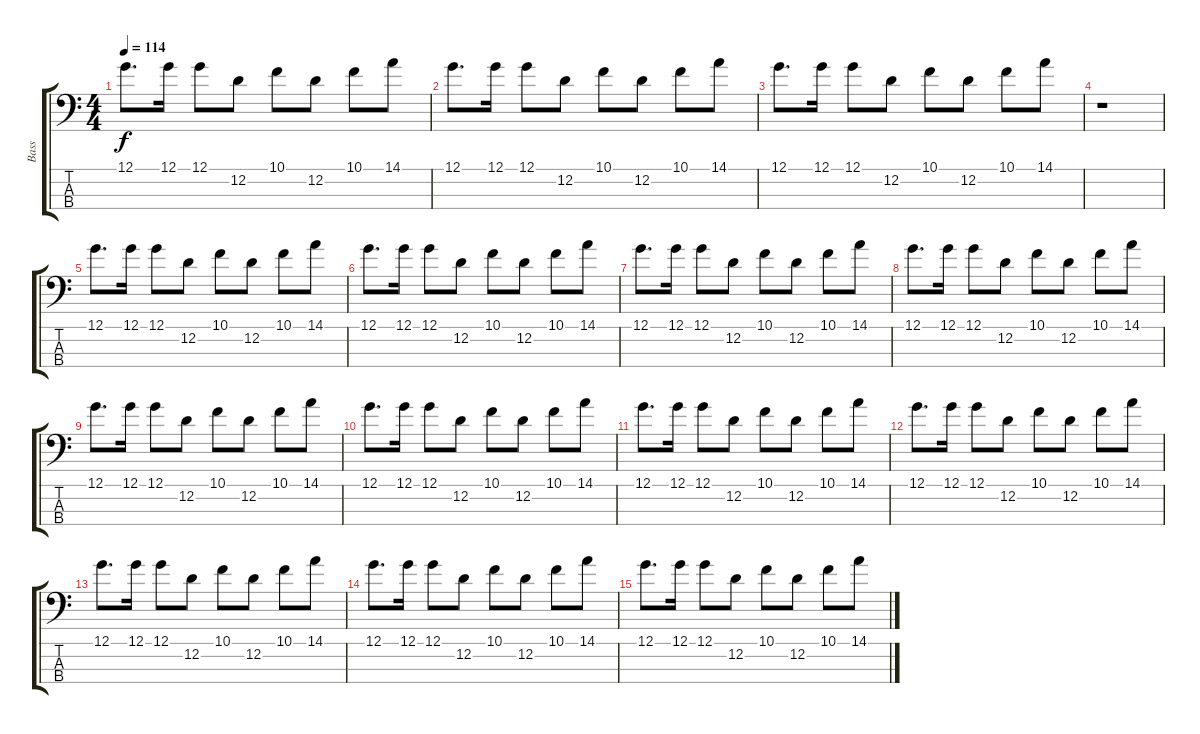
\track ("Bass" "Bass") {instrument electricbassfinger}
\staff {score tabs}
\tuning (G2 D2 A1 E1) {hide}
\ts (4 4)
\tempo 114
\clef f4
\ks c
12.1.8{d dy f} 12.1.16 12.1.8 12.2.8 10.1.8 12.2.8 10.1.8 14.1.8 |
12.1.8{d} 12.1.16 12.1.8 12.2.8 10.1.8 12.2.8 10.1.8 14.1.8 |
12.1.8{d} 12.1.16 12.1.8 12.2.8 10.1.8 12.2.8 10.1.8 14.1.8 |
r.1 |
12.1.8{d} 12.1.16 12.1.8 12.2.8 10.1.8 12.2.8 10.1.8 14.1.8 |
12.1.8{d} 12.1.16 12.1.8 12.2.8 10.1.8 12.2.8 10.1.8 14.1.8 |
12.1.8{d} 12.1.16 12.1.8 12.2.8 10.1.8 12.2.8 10.1.8 14.1.8 |
12.1.8{d} 12.1.16 12.1.8 12.2.8 10.1.8 12.2.8 10.1.8 14.1.8 |
12.1.8{d} 12.1.16 12.1.8 12.2.8 10.1.8 12.2.8 10.1.8 14.1.8 |
12.1.8{d} 12.1.16 12.1.8 12.2.8 10.1.8 12.2.8 10.1.8 14.1.8 |
12.1.8{d} 12.1.16 12.1.8 12.2.8 10.1.8 12.2.8 10.1.8 14.1.8 |
12.1.8{d} 12.1.16 12.1.8 12.2.8 10.1.8 12.2.8 10.1.8 14.1.8 |
12.1.8{d} 12.1.16 12.1.8 12.2.8 10.1.8 12.2.8 10.1.8 14.1.8 |
12.1.8{d} 12.1.16 12.1.8 12.2.8 10.1.8 12.2.8 10.1.8 14.1.8 |
12.1.8{d} 12.1.16 12.1.8 12.2.8 10.1.8 12.2.8 10.1.8 14.1.8
